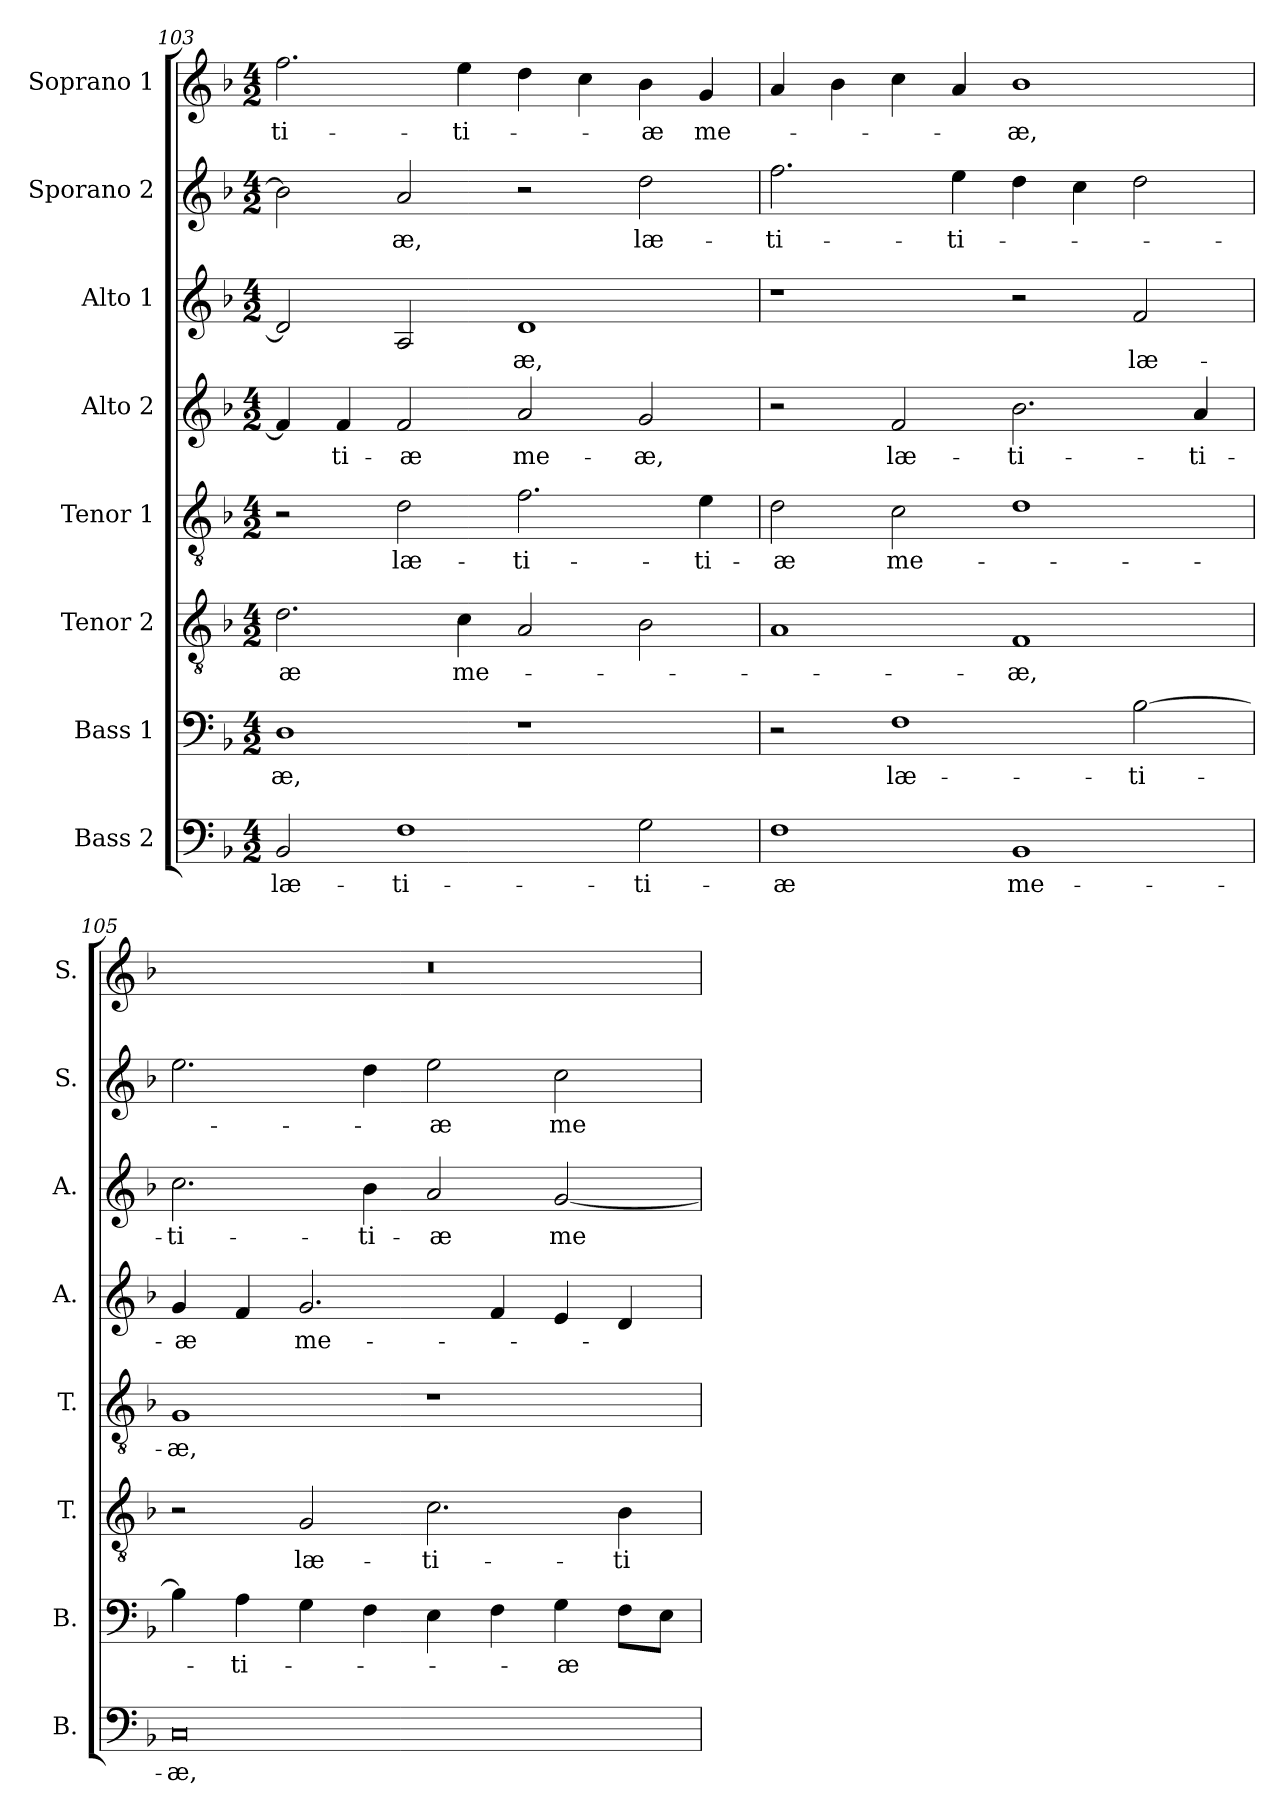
**kern	**text	**kern	**text	**kern	**text	**kern	**text	**kern	**text	**kern	**text	**kern	**text	**kern	**text
*part8	*part8	*part7	*part7	*part6	*part6	*part5	*part5	*part4	*part4	*part3	*part3	*part2	*part2	*part1	*part1
*staff8	*staff8	*staff7	*staff7	*staff6	*staff6	*staff5	*staff5	*staff4	*staff4	*staff3	*staff3	*staff2	*staff2	*staff1	*staff1
*I"Bass 2	*	*I"Bass 1	*	*I"Tenor 2	*	*I"Tenor 1	*	*I"Alto 2	*	*I"Alto 1	*	*I"Sporano 2	*	*I"Soprano 1	*
*I'B.	*	*I'B.	*	*I'T.	*	*I'T.	*	*I'A.	*	*I'A.	*	*I'S.	*	*I'S.	*
*clefF4	*	*clefF4	*	*clefGv2	*	*clefGv2	*	*clefG2	*	*clefG2	*	*clefG2	*	*clefG2	*
*	*	*	*	*ITrd7c12	*	*ITrd7c12	*	*	*	*	*	*	*	*	*
*k[b-]	*	*k[b-]	*	*k[b-]	*	*k[b-]	*	*k[b-]	*	*k[b-]	*	*k[b-]	*	*k[b-]	*
*F:	*	*F:	*	*F:	*	*F:	*	*F:	*	*F:	*	*F:	*	*F:	*
*M4/2	*	*M4/2	*	*M4/2	*	*M4/2	*	*M4/2	*	*M4/2	*	*M4/2	*	*M4/2	*
=103	=103	=103	=103	=103	=103	=103	=103	=103	=103	=103	=103	=103	=103	=103	=103
!	!LO:LY:b:color=#000000	!	!	!	!	!	!	!	!	!	!	!	!	!	!
!	!	!	!LO:LY:b:color=#000000	!	!	!	!	!	!	!	!	!	!	!	!
!	!	!	!	!	!LO:LY:b:color=#000000	!	!	!	!	!	!	!	!	!	!
!	!	!	!	!	!	!	!	!	!	!	!	!	!	!	!LO:LY:b:color=#000000
2BB-i/	læ-	1Di	-æ,	2.Di\	-æ	2r	.	4fi/]	.	2di/]	.	2b-i\]	.	2.ffi\	-ti-
!	!	!	!	!	!	!	!	!	!LO:LY:b:color=#000000	!	!	!	!	!	!
.	.	.	.	.	.	.	.	4fi/	-ti-	.	.	.	.	.	.
!	!LO:LY:b:color=#000000	!	!	!	!	!	!	!	!	!	!	!	!	!	!
!	!	!	!	!	!	!	!LO:LY:b:color=#000000	!	!	!	!	!	!	!	!
!	!	!	!	!	!	!	!	!	!LO:LY:b:color=#000000	!	!	!	!	!	!
!	!	!	!	!	!	!	!	!	!	!	!	!	!LO:LY:b:color=#000000	!	!
1Fi	-ti-	.	.	.	.	2Di\	læ-	2fi/	-æ	2Ai/	.	2ai/	-æ,	.	.
!	!	!	!	!	!LO:LY:b:color=#000000	!	!	!	!	!	!	!	!	!	!
!	!	!	!	!	!	!	!	!	!	!	!	!	!	!	!LO:LY:b:color=#000000
.	.	.	.	4Ci\	me-	.	.	.	.	.	.	.	.	4eei\	-ti-
!	!	!	!	!	!	!	!LO:LY:b:color=#000000	!	!	!	!	!	!	!	!
!	!	!	!	!	!	!	!	!	!LO:LY:b:color=#000000	!	!	!	!	!	!
!	!	!	!	!	!	!	!	!	!	!	!LO:LY:b:color=#000000	!	!	!	!
.	.	1r	.	2AAi/	.	2.Fi\	-ti-	2ai/	me-	1di	-æ,	2r	.	4ddi\	.
.	.	.	.	.	.	.	.	.	.	.	.	.	.	4cci\	.
!	!LO:LY:b:color=#000000	!	!	!	!	!	!	!	!	!	!	!	!	!	!
!	!	!	!	!	!	!	!	!	!LO:LY:b:color=#000000	!	!	!	!	!	!
!	!	!	!	!	!	!	!	!	!	!	!	!	!LO:LY:b:color=#000000	!	!
!	!	!	!	!	!	!	!	!	!	!	!	!	!	!	!LO:LY:b:color=#000000
2Gi\	-ti-	.	.	2BB-i\	.	.	.	2gi/	-æ,	.	.	2ddi\	læ-	4b-i\	-æ
!	!	!	!	!	!	!	!LO:LY:b:color=#000000	!	!	!	!	!	!	!	!
!	!	!	!	!	!	!	!	!	!	!	!	!	!	!	!LO:LY:b:color=#000000
.	.	.	.	.	.	4Ei\	-ti-	.	.	.	.	.	.	4gi/	me-
=104	=104	=104	=104	=104	=104	=104	=104	=104	=104	=104	=104	=104	=104	=104	=104
!	!LO:LY:b:color=#000000	!	!	!	!	!	!	!	!	!	!	!	!	!	!
!	!	!	!	!	!	!	!LO:LY:b:color=#000000	!	!	!	!	!	!	!	!
!	!	!	!	!	!	!	!	!	!	!	!	!	!LO:LY:b:color=#000000	!	!
1Fi	-æ	2r	.	1AAi	.	2Di\	-æ	2r	.	1r	.	2.ffi\	-ti-	4ai/	.
.	.	.	.	.	.	.	.	.	.	.	.	.	.	4b-i\	.
!	!	!	!LO:LY:b:color=#000000	!	!	!	!	!	!	!	!	!	!	!	!
!	!	!	!	!	!	!	!LO:LY:b:color=#000000	!	!	!	!	!	!	!	!
!	!	!	!	!	!	!	!	!	!LO:LY:b:color=#000000	!	!	!	!	!	!
.	.	1Fi	læ-	.	.	2Ci\	me-	2fi/	læ-	.	.	.	.	4cci\	.
!	!	!	!	!	!	!	!	!	!	!	!	!	!LO:LY:b:color=#000000	!	!
.	.	.	.	.	.	.	.	.	.	.	.	4eei\	-ti-	4ai/	.
!	!LO:LY:b:color=#000000	!	!	!	!	!	!	!	!	!	!	!	!	!	!
!	!	!	!	!	!LO:LY:b:color=#000000	!	!	!	!	!	!	!	!	!	!
!	!	!	!	!	!	!	!	!	!LO:LY:b:color=#000000	!	!	!	!	!	!
!	!	!	!	!	!	!	!	!	!	!	!	!	!	!	!LO:LY:b:color=#000000
1BB-i	me-	.	.	1FFi	-æ,	1Di	.	2.b-i\	-ti-	2r	.	4ddi\	.	1b-i	-æ,
.	.	.	.	.	.	.	.	.	.	.	.	4cci\	.	.	.
!	!	!	!LO:LY:b:color=#000000	!	!	!	!	!	!	!	!	!	!	!	!
!	!	!	!	!	!	!	!	!	!	!	!LO:LY:b:color=#000000	!	!	!	!
.	.	[>2B-i\	-ti-	.	.	.	.	.	.	2fi/	læ-	2ddi\	.	.	.
!	!	!	!	!	!	!	!	!	!LO:LY:b:color=#000000	!	!	!	!	!	!
.	.	.	.	.	.	.	.	4ai/	-ti-	.	.	.	.	.	.
=105	=105	=105	=105	=105	=105	=105	=105	=105	=105	=105	=105	=105	=105	=105	=105
!	!LO:LY:b:color=#000000	!	!	!	!	!	!	!	!	!	!	!	!	!	!
!	!	!	!	!	!	!	!LO:LY:b:color=#000000	!	!	!	!	!	!	!	!
!	!	!	!	!	!	!	!	!	!LO:LY:b:color=#000000	!	!	!	!	!	!
!	!	!	!	!	!	!	!	!	!	!	!LO:LY:b:color=#000000	!	!	!LO:N:vis=1	!
0Ci	-æ,	4B-i\]	.	2r	.	1GGi	-æ,	4gi/	-æ	2.cci\	-ti-	2.eei\	.	0r	.
!	!	!	!LO:LY:b:color=#000000	!	!	!	!	!	!	!	!	!	!	!	!
.	.	4Ai\	-ti-	.	.	.	.	4fi/	.	.	.	.	.	.	.
!	!	!	!	!	!LO:LY:b:color=#000000	!	!	!	!	!	!	!	!	!	!
!	!	!	!	!	!	!	!	!	!LO:LY:b:color=#000000	!	!	!	!	!	!
.	.	4Gi\	.	2GGi/	læ-	.	.	2.gi/	me-	.	.	.	.	.	.
!	!	!	!	!	!	!	!	!	!	!	!LO:LY:b:color=#000000	!	!	!	!
.	.	4Fi\	.	.	.	.	.	.	.	4b-i\	-ti-	4ddi\	.	.	.
!	!	!	!	!	!LO:LY:b:color=#000000	!	!	!	!	!	!	!	!	!	!
!	!	!	!	!	!	!	!	!	!	!	!LO:LY:b:color=#000000	!	!	!	!
!	!	!	!	!	!	!	!	!	!	!	!	!	!LO:LY:b:color=#000000	!	!
.	.	4Ei\	.	2.Ci\	-ti-	1r	.	.	.	2ai/	-æ	2eei\	-æ	.	.
.	.	4Fi\	.	.	.	.	.	4fi/	.	.	.	.	.	.	.
!	!	!	!LO:LY:b:color=#000000	!	!	!	!	!	!	!	!	!	!	!	!
!	!	!	!	!	!	!	!	!	!	!	!LO:LY:b:color=#000000	!	!	!	!
!	!	!	!	!	!	!	!	!	!	!	!	!	!LO:LY:b:color=#000000	!	!
.	.	4Gi\	-æ	.	.	.	.	4ei/	.	[<2gi/	me-	2cci\	me-	.	.
!	!	!	!	!	!LO:LY:b:color=#000000	!	!	!	!	!	!	!	!	!	!
.	.	8Fi\L	.	4BB-i\	-ti-	.	.	4di/	.	.	.	.	.	.	.
.	.	8Ei\J	.	.	.	.	.	.	.	.	.	.	.	.	.
=	=	=	=	=	=	=	=	=	=	=	=	=	=	=	=
*-	*-	*-	*-	*-	*-	*-	*-	*-	*-	*-	*-	*-	*-	*-	*-
